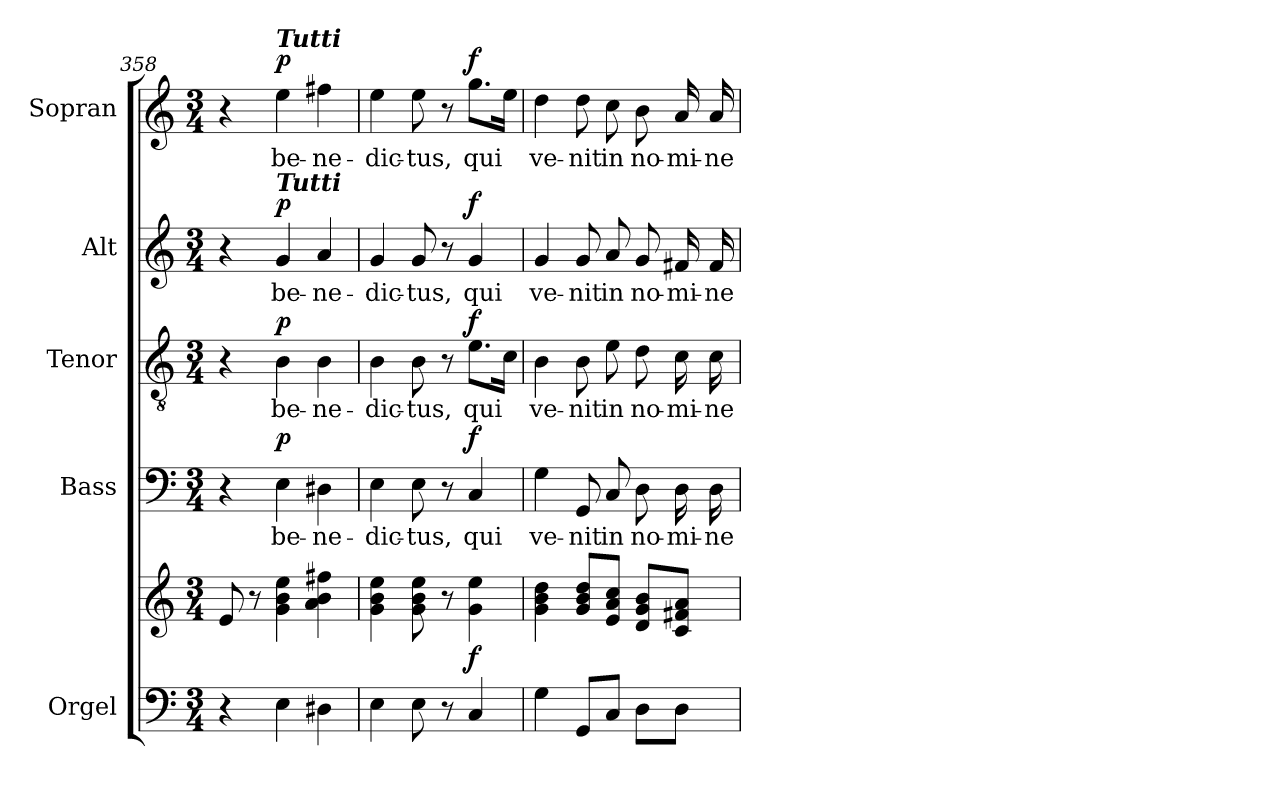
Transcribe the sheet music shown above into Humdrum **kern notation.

**kern	**kern	**dynam	**kern	**text	**dynam	**kern	**text	**dynam	**kern	**text	**dynam	**kern	**text	**dynam
*part5	*part5	*part5	*part4	*part4	*part4	*part3	*part3	*part3	*part2	*part2	*part2	*part1	*part1	*part1
*staff6	*staff5	*staff5/6	*staff4	*staff4	*staff4	*staff3	*staff3	*staff3	*staff2	*staff2	*staff2	*staff1	*staff1	*staff1
*I"Orgel	*	*	*I"Bass	*	*	*I"Tenor	*	*	*I"Alt	*	*	*I"Sopran	*	*
*I'Org.	*	*	*I'B.	*	*	*I'T.	*	*	*I'A.	*	*	*I'S.	*	*
*clefF4	*clefG2	*	*clefF4	*	*	*clefGv2	*	*	*clefG2	*	*	*clefG2	*	*
*k[]	*k[]	*	*k[]	*	*	*k[]	*	*	*k[]	*	*	*k[]	*	*
*C:	*C:	*	*C:	*	*	*C:	*	*	*C:	*	*	*C:	*	*
*M3/4	*M3/4	*	*M3/4	*	*	*M3/4	*	*	*M3/4	*	*	*M3/4	*	*
=358	=358	=358	=358	=358	=358	=358	=358	=358	=358	=358	=358	=358	=358	=358
4r	8e/	.	4r	.	.	4r	.	.	4r	.	.	4r	.	.
.	8r	.	.	.	.	.	.	.	.	.	.	.	.	.
!	!	!	!	!	!	!	!	!	!	!	!	!LO:TX:a:Bi:t=Tutti	!	!
!	!	!	!	!	!	!	!	!	!LO:TX:a:Bi:t=Tutti	!	!	!	!	!
!	!	!	!	!LO:LY:b	!LO:DY:a	!	!LO:LY:b	!LO:DY:a	!	!LO:LY:b	!LO:DY:a	!	!LO:LY:b	!LO:DY:a
4E\	4g\ 4b\ 4ee\	.	4E\	be-	p	4B\	be-	p	4g/	be-	p	4ee\	be-	p
!	!	!	!	!LO:LY:b	!	!	!LO:LY:b	!	!	!LO:LY:b	!	!	!LO:LY:b	!
4D#X\	4a\ 4b\ 4ff#X\	.	4D#X\	-ne-	.	4B\	-ne-	.	4a/	-ne-	.	4ff#X\	-ne-	.
=359	=359	=359	=359	=359	=359	=359	=359	=359	=359	=359	=359	=359	=359	=359
!	!	!	!	!LO:LY:b	!	!	!LO:LY:b	!	!	!LO:LY:b	!	!	!LO:LY:b	!
4E\	4g\ 4b\ 4ee\	.	4E\	-dic-	.	4B\	-dic-	.	4g/	-dic-	.	4ee\	-dic-	.
!	!	!	!	!LO:LY:b	!	!	!LO:LY:b	!	!	!LO:LY:b	!	!	!LO:LY:b	!
8E\	8g\ 8b\ 8ee\	.	8E\	-tus,	.	8B\	-tus,	.	8g/	-tus,	.	8ee\	-tus,	.
8r	8r	.	8r	.	.	8r	.	.	8r	.	.	8r	.	.
!	!	!LO:DY:b	!	!LO:LY:b	!LO:DY:a	!	!LO:LY:b	!LO:DY:a	!	!LO:LY:b	!LO:DY:a	!	!LO:LY:b	!LO:DY:a
4C/	4g\ 4ee\	f	4C/	qui	f	8.e\L	qui	f	4g/	qui	f	8.gg\L	qui	f
.	.	.	.	.	.	16c\Jk	.	.	.	.	.	16ee\Jk	.	.
=360	=360	=360	=360	=360	=360	=360	=360	=360	=360	=360	=360	=360	=360	=360
!	!	!	!	!LO:LY:b	!	!	!LO:LY:b	!	!	!LO:LY:b	!	!	!LO:LY:b	!
4G\	4g\ 4b\ 4dd\	.	4G\	ve-	.	4B\	ve-	.	4g/	ve-	.	4dd\	ve-	.
!	!	!	!	!LO:LY:b	!	!	!LO:LY:b	!	!	!LO:LY:b	!	!	!LO:LY:b	!
8GG/L	8g/ 8b/ 8dd/L	.	8GG/	-nit	.	8B\	-nit	.	8g/	-nit	.	8dd\	-nit	.
!	!	!	!	!LO:LY:b	!	!	!LO:LY:b	!	!	!LO:LY:b	!	!	!LO:LY:b	!
8C/J	8e/ 8a/ 8cc/J	.	8C/	in	.	8e\	in	.	8a/	in	.	8cc\	in	.
!	!	!	!	!LO:LY:b	!	!	!LO:LY:b	!	!	!LO:LY:b	!	!	!LO:LY:b	!
8D\L	8d/ 8g/ 8b/L	.	8D\	no-	.	8d\	no-	.	8g/	no-	.	8b\	no-	.
!	!	!	!	!LO:LY:b	!	!	!LO:LY:b	!	!	!LO:LY:b	!	!	!LO:LY:b	!
8D\J	8c/ 8f#X/ 8a/J	.	16D\	-mi-	.	16c\	-mi-	.	16f#X/	-mi-	.	16a/	-mi-	.
!	!	!	!	!LO:LY:b	!	!	!LO:LY:b	!	!	!LO:LY:b	!	!	!LO:LY:b	!
.	.	.	16D\	-ne	.	16c\	-ne	.	16f#/	-ne	.	16a/	-ne	.
=	=	=	=	=	=	=	=	=	=	=	=	=	=	=
*-	*-	*-	*-	*-	*-	*-	*-	*-	*-	*-	*-	*-	*-	*-
